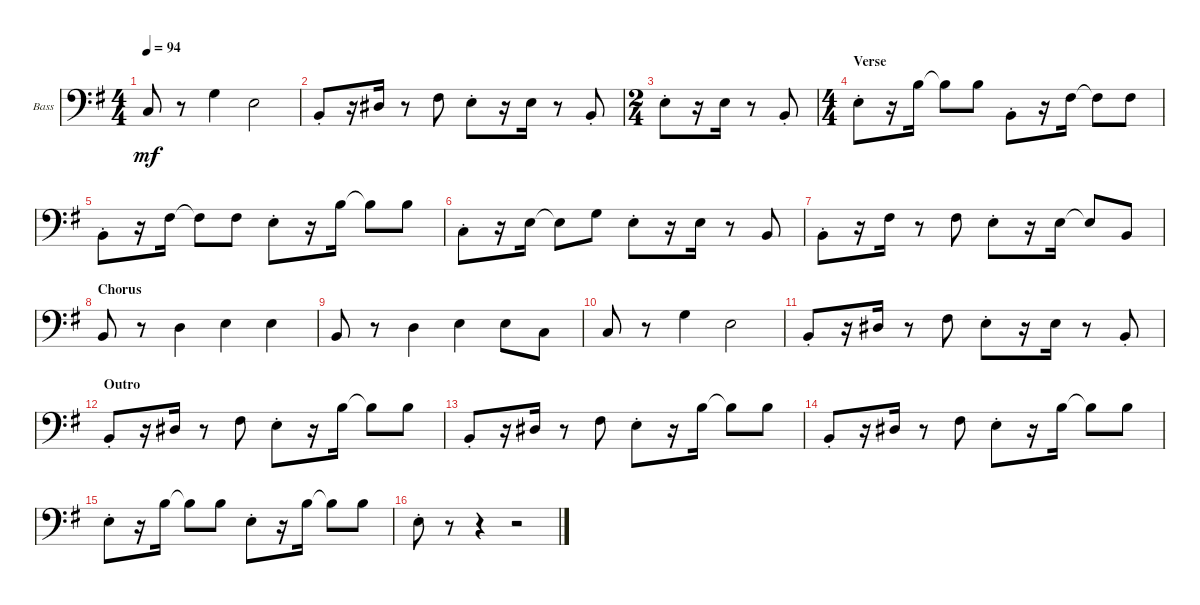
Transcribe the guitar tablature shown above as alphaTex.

\defaultSystemsLayout 4
\bracketExtendMode groupsimilarinstruments
\firstSystemTrackNameOrientation horizontal
\otherSystemsTrackNameOrientation horizontal
\track ("Electric Bass" "Bass") {multiBarRest instrument electricbassfinger}
\staff {score}
\tuning (G2 D2 A1 E1)
\ts (4 4)
\tempo 94
\clef f4
\ks eminor
8.4.8{dy mf} r.8 10.3.4 7.3.2 |
7.4{st}.8 r.16 6.3.16 r.8 9.3.8 7.3{st}.8 r.16 7.3.16 r.8 7.4{st}.8 |
\ts (2 4)
7.3{st}.8 r.16 7.3.16 r.8 7.4{st}.8 |
\ts (4 4)
\section ("" "Verse")
7.3{st}.8 r.16 9.2.16 9.2{t}.8 9.2.8 7.4{st}.8 r.16 9.3.16 9.3{t}.8 9.3.8 |
7.4{st}.8 r.16 9.3.16 9.3{t}.8 9.3.8 7.3{st}.8 r.16 9.2.16 9.2{t}.8 9.2.8 |
8.4{st}.8 r.16 7.3.16 7.3{t}.8 10.3.8 7.3{st}.8 r.16 7.3.16 r.8 7.4.8 |
7.4{st}.8 r.16 9.3.16 r.8 9.3.8 7.3{st}.8 r.16 7.3.16 7.3{t}.8 7.4.8 |
\section ("" "Chorus")
7.4.8 r.8 10.4.4 7.3.4 7.3.4 |
7.4.8 r.8 10.4.4 7.3.4 7.3.8 8.4.8 |
8.4.8 r.8 10.3.4 7.3.2 |
7.4{st}.8 r.16 6.3.16 r.8 9.3.8 7.3{st}.8 r.16 7.3.16 r.8 7.4{st}.8 |
\section ("" "Outro")
7.4{st}.8 r.16 6.3.16 r.8 9.3.8 7.3{st}.8 r.16 9.2.16 9.2{t}.8 9.2.8 |
7.4{st}.8 r.16 6.3.16 r.8 9.3.8 7.3{st}.8 r.16 9.2.16 9.2{t}.8 9.2.8 |
7.4{st}.8 r.16 6.3.16 r.8 9.3.8 7.3{st}.8 r.16 9.2.16 9.2{t}.8 9.2.8 |
7.3{st}.8 r.16 9.2.16 9.2{t}.8 9.2.8 7.3{st}.8 r.16 9.2.16 9.2{t}.8 9.2.8 |
7.3{st}.8 r.8 r.4 r.2
